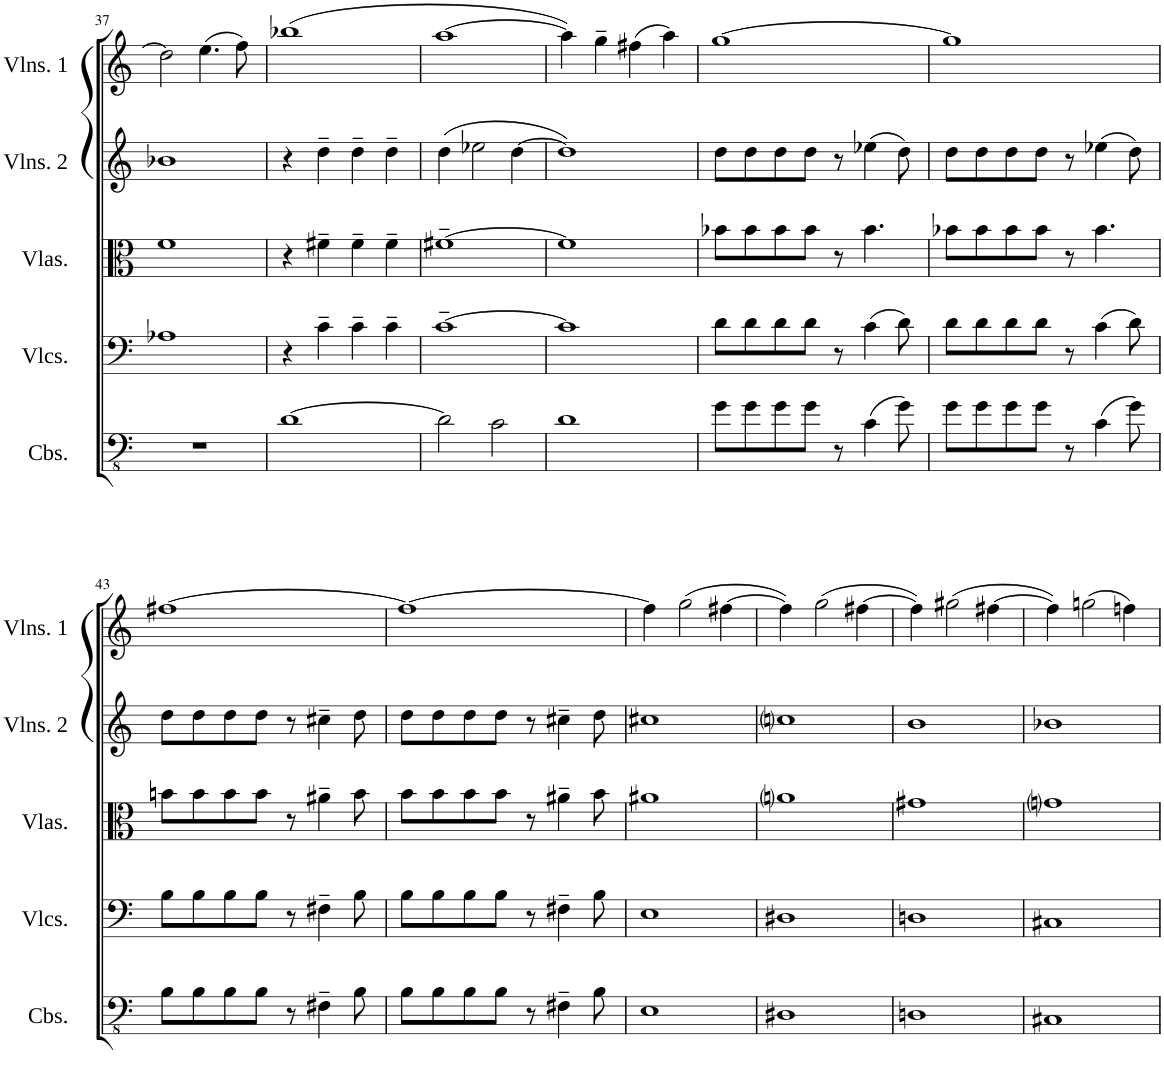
**kern	**kern	**kern	**kern	**kern
*part5	*part4	*part3	*part2	*part1
*staff5	*staff4	*staff3	*staff2	*staff1
*I"Contrabasses	*I"Violoncellos	*I"Violas	*I"Violins 2	*I"Violins 1
*I'Cbs.	*I'Vlcs.	*I'Vlas.	*I'Vlns. 2	*I'Vlns. 1
!!LO:PB:g=z
*clefFv4	*clefF4	*clefC3	*clefG2	*clefG2
*k[]	*k[]	*k[]	*k[]	*k[]
*M4/4	*M4/4	*M4/4	*M4/4	*M4/4
=37	=37	=37	=37	=37
1r	1A-X	1f	1b-X	2dd\]
.	.	.	.	(4.ee\
.	.	.	.	8ff\)
=38	=38	=38	=38	=38
[1D	4r	4r	4r	(1bb-X
.	4c~\	4f#X~\	4dd~\	.
.	4c~\	4f#~\	4dd~\	.
.	4c~\	4f#~\	4dd~\	.
=39	=39	=39	=39	=39
2D\]	[1c~	[1f#X~	(4dd\	[1aa
.	.	.	2ee-X\	.
2C\	.	.	.	.
.	.	.	[4dd\	.
=40	=40	=40	=40	=40
1D	1c]	1f#]	1dd])	4aa\])
.	.	.	.	4gg~\
.	.	.	.	(4ff#X\
.	.	.	.	4aa\)
=41	=41	=41	=41	=41
8G\L	8d\L	8b-X\L	8dd\L	[1gg
8G\	8d\	8b-\	8dd\	.
8G\	8d\	8b-\	8dd\	.
8G\J	8d\J	8b-\J	8dd\J	.
8r	8r	8r	8r	.
(4C\	(4c\	4.b-\	(4ee-X\	.
8G\)	8d\)	.	8dd\)	.
=42	=42	=42	=42	=42
8G\L	8d\L	8b-X\L	8dd\L	1gg]
8G\	8d\	8b-\	8dd\	.
8G\	8d\	8b-\	8dd\	.
8G\J	8d\J	8b-\J	8dd\J	.
8r	8r	8r	8r	.
(4C\	(4c\	4.b-\	(4ee-X\	.
8G\)	8d\)	.	8dd\)	.
!!LO:LB:g=z
=43	=43	=43	=43	=43
8BB\L	8B\L	8bn\L	8dd\L	[1ff#X
8BB\	8B\	8b\	8dd\	.
8BB\	8B\	8b\	8dd\	.
8BB\J	8B\J	8b\J	8dd\J	.
8r	8r	8r	8r	.
4FF#X~\	4F#X~\	4a#X~\	4cc#X~\	.
8BB\	8B\	8b\	8dd\	.
=44	=44	=44	=44	=44
8BB\L	8B\L	8b\L	8dd\L	1ff#_
8BB\	8B\	8b\	8dd\	.
8BB\	8B\	8b\	8dd\	.
8BB\J	8B\J	8b\J	8dd\J	.
8r	8r	8r	8r	.
4FF#X~\	4F#X~\	4a#X~\	4cc#X~\	.
8BB\	8B\	8b\	8dd\	.
=45	=45	=45	=45	=45
1EE	1E	1a#X	1cc#X	4ff#\]
.	.	.	.	(2gg\
.	.	.	.	[4ff#X\
=46	=46	=46	=46	=46
1DD#X	1D#X	1ani	1ccni	4ff#\])
.	.	.	.	(2gg\
.	.	.	.	[4ff#X\
=47	=47	=47	=47	=47
1DDn	1Dn	1g#X	1b	4ff#\])
.	.	.	.	(2gg#X\
.	.	.	.	[4ff#X\
=48	=48	=48	=48	=48
1CC#X	1C#X	1gni	1b-X	4ff#\])
.	.	.	.	(2ggn\
.	.	.	.	4ffn\)
=	=	=	=	=
*-	*-	*-	*-	*-
